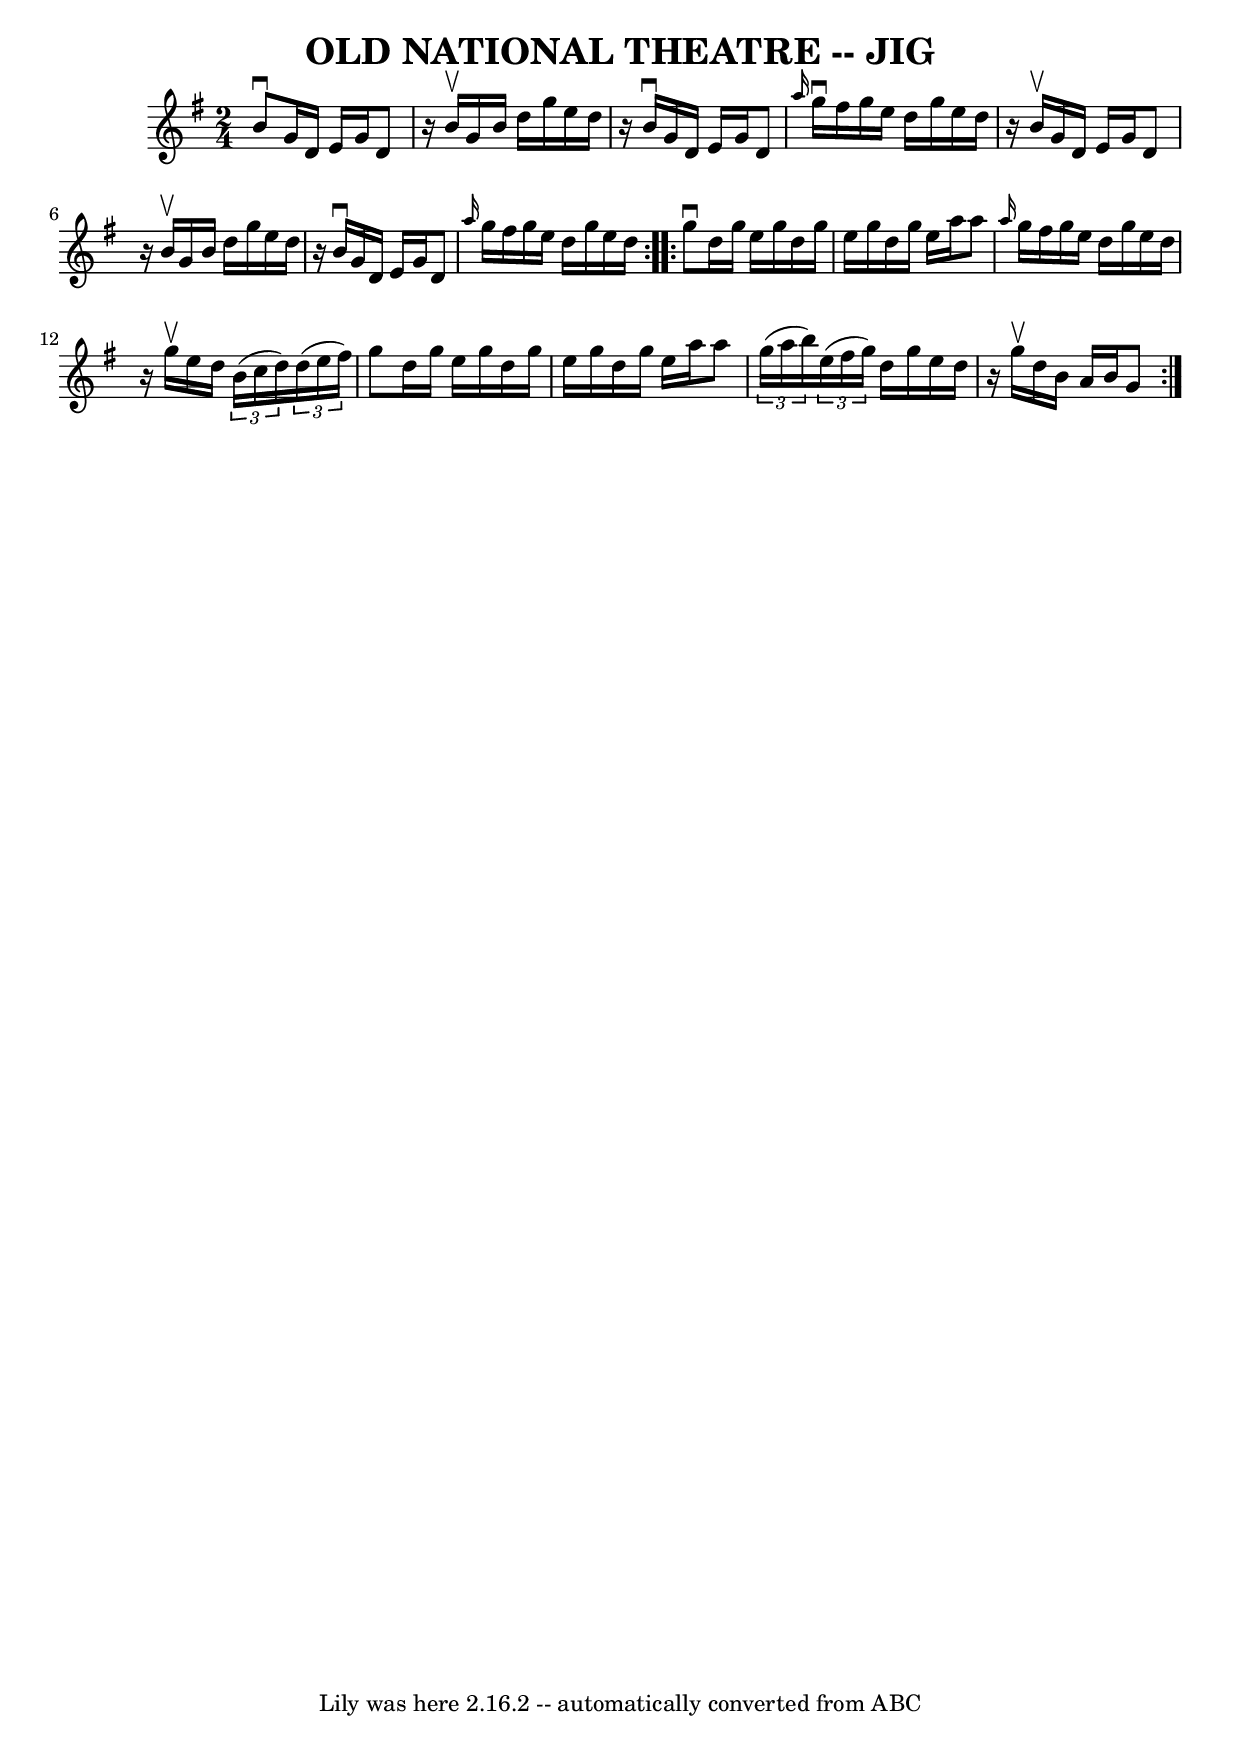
\version "2.7.40"
\include "Mammoth.ily"
\header {
	book = "Ryan's Mammoth Collection of Fiddle Tunes"
	crossRefNumber = "1"
	footnotes = ""
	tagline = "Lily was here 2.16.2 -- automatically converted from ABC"
	title = "OLD NATIONAL THEATRE -- JIG"
}
voicedefault =  {
\set Score.defaultBarType = "empty"

\repeat volta 2 {
\time 2/4 \key g \major b'8^\downbow g'16 d'16 e'16 g'16 d'8   
 |
   r16 b'16^\upbow g'16 b'16 d''16 g''16 e''16 d''16 
   |
   r16 b'16^\downbow g'16 d'16 e'16 g'16 d'8    
|
 \grace { a''16  } g''16^\downbow fis''16 g''16 e''16    
d''16 g''16 e''16 d''16    |
     |
   r16 b'16^\upbow   
g'16 d'16 e'16 g'16 d'8    |
   r16 b'16^\upbow g'16    
b'16 d''16 g''16 e''16 d''16    |
   r16 b'16^\downbow   
g'16 d'16 e'16 g'16 d'8    |
 \grace { a''16  } g''16    
fis''16 g''16 e''16 d''16 g''16 e''16 d''16    }     
\repeat volta 2 { g''8^\downbow d''16 g''16 e''16 g''16 d''16  
 g''16    |
 e''16 g''16 d''16 g''16 e''16 a''16    
a''8    |
 \grace { a''16  } g''16 fis''16 g''16 e''16    
d''16 g''16 e''16 d''16    |
   r16 g''16^\upbow e''16    
d''16    \times 2/3 { b'16 (c''16 d''16) }   \times 2/3 { d''16 (
 e''16 fis''16) }   |
     |
 g''8 d''16 g''16    
e''16 g''16 d''16 g''16    |
 e''16 g''16 d''16 g''16 
 e''16 a''16 a''8    |
   \times 2/3 { g''16 (a''16 b''16 
) }   \times 2/3 { e''16 (fis''16 g''16) } d''16 g''16    
e''16 d''16    |
   r16 g''16^\upbow d''16 b'16 a'16 b'16  
 g'8    }   
}

\score{
    <<

	\context Staff="default"
	{
	    \voicedefault 
	}

    >>
	\layout {
	}
	\midi {}
}
